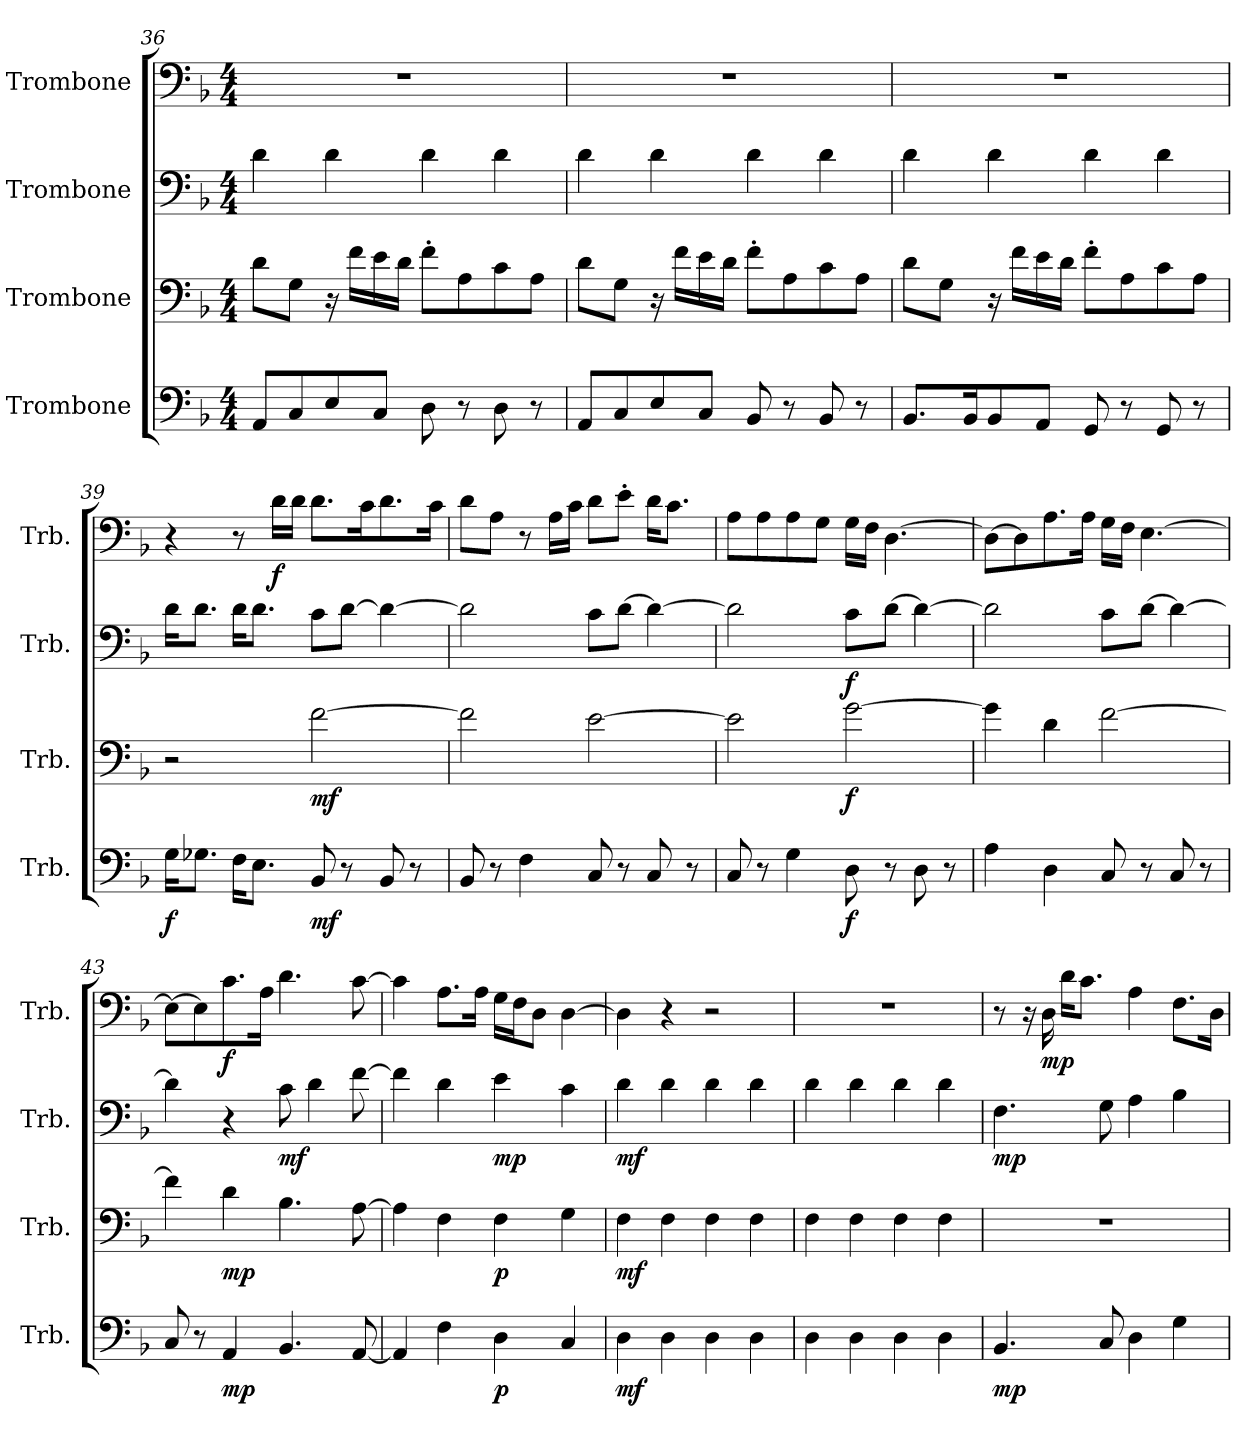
**kern	**dynam	**kern	**dynam	**kern	**dynam	**kern	**dynam
*part4	*part4	*part3	*part3	*part2	*part2	*part1	*part1
*staff4	*staff4	*staff3	*staff3	*staff2	*staff2	*staff1	*staff1
*I"Trombone	*	*I"Trombone	*	*I"Trombone	*	*I"Trombone	*
*I'Trb.	*	*I'Trb.	*	*I'Trb.	*	*I'Trb.	*
*clefF4	*	*clefF4	*	*clefF4	*	*clefF4	*
*k[b-]	*	*k[b-]	*	*k[b-]	*	*k[b-]	*
*F:	*	*F:	*	*F:	*	*F:	*
*M4/4	*	*M4/4	*	*M4/4	*	*M4/4	*
=36	=36	=36	=36	=36	=36	=36	=36
8AA/L	.	8d\L	.	4d\	.	1r	.
8C/	.	8G\J	.	.	.	.	.
8E/	.	16r	.	4d\	.	.	.
.	.	16f\LL	.	.	.	.	.
8C/J	.	16e\	.	.	.	.	.
.	.	16d\JJ	.	.	.	.	.
8D\	.	8f'\L	.	4d\	.	.	.
8r	.	8A\	.	.	.	.	.
8D\	.	8c\	.	4d\	.	.	.
8r	.	8A\J	.	.	.	.	.
!!LO:LB:g=z
=37	=37	=37	=37	=37	=37	=37	=37
8AA/L	.	8d\L	.	4d\	.	1r	.
8C/	.	8G\J	.	.	.	.	.
8E/	.	16r	.	4d\	.	.	.
.	.	16f\LL	.	.	.	.	.
8C/J	.	16e\	.	.	.	.	.
.	.	16d\JJ	.	.	.	.	.
8BB-/	.	8f'\L	.	4d\	.	.	.
8r	.	8A\	.	.	.	.	.
8BB-/	.	8c\	.	4d\	.	.	.
8r	.	8A\J	.	.	.	.	.
=38	=38	=38	=38	=38	=38	=38	=38
8.BB-/L	.	8d\L	.	4d\	.	1r	.
.	.	8G\J	.	.	.	.	.
16BB-/K	.	.	.	.	.	.	.
8BB-/	.	16r	.	4d\	.	.	.
.	.	16f\LL	.	.	.	.	.
8AA/J	.	16e\	.	.	.	.	.
.	.	16d\JJ	.	.	.	.	.
8GG/	.	8f'\L	.	4d\	.	.	.
8r	.	8A\	.	.	.	.	.
8GG/	.	8c\	.	4d\	.	.	.
8r	.	8A\J	.	.	.	.	.
=39	=39	=39	=39	=39	=39	=39	=39
!	!LO:DY:b	!	!	!	!	!	!
16G\KL	f	2r	.	16d\KL	.	4r	.
8.G-X\J	.	.	.	8.d\J	.	.	.
16F\KL	.	.	.	16d\KL	.	8r	.
8.E\J	.	.	.	8.d\J	.	.	.
!	!	!	!	!	!	!	!LO:DY:b
.	.	.	.	.	.	16d\LL	f
.	.	.	.	.	.	16d\JJ	.
!	!LO:DY:b	!	!LO:DY:b	!	!	!	!
8BB-/	mf	[2f\	mf	8c\L	.	8.d\L	.
8r	.	.	.	[8d\J	.	.	.
.	.	.	.	.	.	16c\K	.
8BB-/	.	.	.	4d\_	.	8.d\	.
8r	.	.	.	.	.	.	.
.	.	.	.	.	.	16c\Jk	.
!!LO:LB:g=z
=40	=40	=40	=40	=40	=40	=40	=40
8BB-/	.	2f\]	.	2d\]	.	8d\L	.
8r	.	.	.	.	.	8A\J	.
4F\	.	.	.	.	.	8r	.
.	.	.	.	.	.	16A\LL	.
.	.	.	.	.	.	16c\JJ	.
8C/	.	[2e\	.	8c\L	.	8d\L	.
8r	.	.	.	[8d\J	.	8e'\J	.
8C/	.	.	.	4d\_	.	16d\KL	.
.	.	.	.	.	.	8.c\J	.
8r	.	.	.	.	.	.	.
=41	=41	=41	=41	=41	=41	=41	=41
8C/	.	2e\]	.	2d\]	.	8A\L	.
8r	.	.	.	.	.	8A\	.
4G\	.	.	.	.	.	8A\	.
.	.	.	.	.	.	8G\J	.
!	!LO:DY:b	!	!LO:DY:b	!	!LO:DY:b	!	!
8D\	f	[2g\	f	8c\L	f	16G\LL	.
.	.	.	.	.	.	16F\JJ	.
8r	.	.	.	[8d\J	.	[4.D\	.
8D\	.	.	.	4d\_	.	.	.
8r	.	.	.	.	.	.	.
=42	=42	=42	=42	=42	=42	=42	=42
4A\	.	4g\]	.	2d\]	.	8D\L_	.
.	.	.	.	.	.	8D\]	.
4D\	.	4d\	.	.	.	8.A\	.
.	.	.	.	.	.	16A\Jk	.
8C/	.	[2f\	.	8c\L	.	16G\LL	.
.	.	.	.	.	.	16F\JJ	.
8r	.	.	.	[8d\J	.	[4.E\	.
8C/	.	.	.	4d\_	.	.	.
8r	.	.	.	.	.	.	.
=43	=43	=43	=43	=43	=43	=43	=43
8C/	.	4f\]	.	4d\]	.	8E\L_	.
8r	.	.	.	.	.	8E\]	.
!	!LO:DY:b	!	!LO:DY:b	!	!	!	!LO:DY:b
4AA/	mp	4d\	mp	4r	.	8.c\	f
.	.	.	.	.	.	16A\Jk	.
!	!	!	!	!	!LO:DY:b	!	!
4.BB-/	.	4.B-\	.	8c\	mf	4.d\	.
.	.	.	.	4d\	.	.	.
[8AA/	.	[8A\	.	[8f\	.	[8c\	.
!!LO:PB:g=z
=44	=44	=44	=44	=44	=44	=44	=44
4AA/]	.	4A\]	.	4f\]	.	4c\]	.
4F\	.	4F\	.	4d\	.	8.A\L	.
.	.	.	.	.	.	16A\Jk	.
!	!LO:DY:b	!	!LO:DY:b	!	!LO:DY:b	!	!
4D\	p	4F\	p	4e\	mp	16G\LL	.
.	.	.	.	.	.	16F\J	.
.	.	.	.	.	.	8D\J	.
4C/	.	4G\	.	4c\	.	[4D\	.
=45	=45	=45	=45	=45	=45	=45	=45
!	!LO:DY:b	!	!LO:DY:b	!	!LO:DY:b	!	!
4D\	mf	4F\	mf	4d\	mf	4D\]	.
4D\	.	4F\	.	4d\	.	4r	.
4D\	.	4F\	.	4d\	.	2r	.
4D\	.	4F\	.	4d\	.	.	.
=46	=46	=46	=46	=46	=46	=46	=46
4D\	.	4F\	.	4d\	.	1r	.
4D\	.	4F\	.	4d\	.	.	.
4D\	.	4F\	.	4d\	.	.	.
4D\	.	4F\	.	4d\	.	.	.
=47	=47	=47	=47	=47	=47	=47	=47
!	!LO:DY:b	!	!	!	!LO:DY:b	!	!
4.BB-/	mp	1r	.	4.F\	mp	8r	.
.	.	.	.	.	.	16r	.
!	!	!	!	!	!	!	!LO:DY:b
.	.	.	.	.	.	16D\	mp
.	.	.	.	.	.	16d\KL	.
.	.	.	.	.	.	8.c\J	.
8C/	.	.	.	8G\	.	.	.
4D\	.	.	.	4A\	.	4A\	.
4G\	.	.	.	4B-\	.	8.F\L	.
.	.	.	.	.	.	16D\Jk	.
=	=	=	=	=	=	=	=
*-	*-	*-	*-	*-	*-	*-	*-
